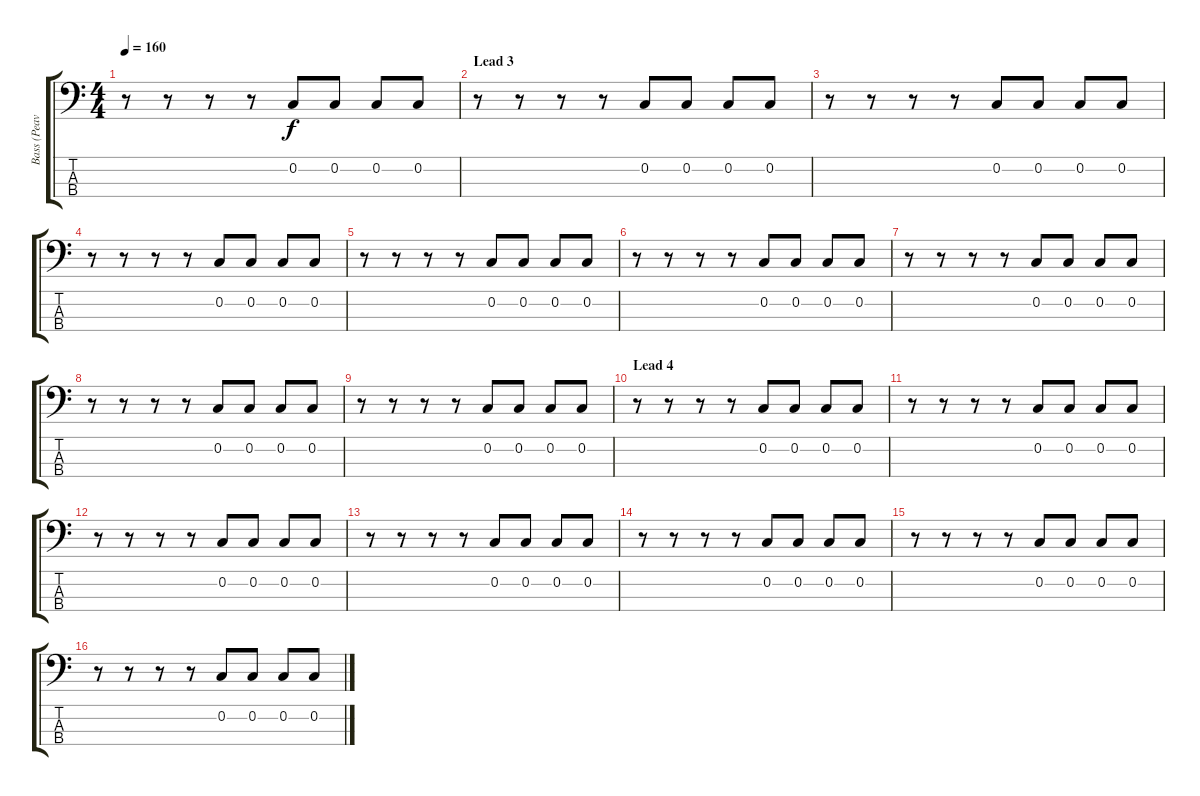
\track ("Bass (Peavey Wagner)" "Bass (Peav") {instrument electricbasspick}
\staff {score tabs}
\tuning (F2 C2 G1 D1) {hide}
\ts (4 4)
\tempo 160
\clef f4
\ks c
r.8{dy f} r.8 r.8 r.8 0.2.8 0.2.8 0.2.8 0.2.8 |
\section ("" "Lead 3")
r.8 r.8 r.8 r.8 0.2.8 0.2.8 0.2.8 0.2.8 |
r.8 r.8 r.8 r.8 0.2.8 0.2.8 0.2.8 0.2.8 |
r.8 r.8 r.8 r.8 0.2.8 0.2.8 0.2.8 0.2.8 |
r.8 r.8 r.8 r.8 0.2.8 0.2.8 0.2.8 0.2.8 |
r.8 r.8 r.8 r.8 0.2.8 0.2.8 0.2.8 0.2.8 |
r.8 r.8 r.8 r.8 0.2.8 0.2.8 0.2.8 0.2.8 |
r.8 r.8 r.8 r.8 0.2.8 0.2.8 0.2.8 0.2.8 |
r.8 r.8 r.8 r.8 0.2.8 0.2.8 0.2.8 0.2.8 |
\section ("" "Lead 4")
r.8 r.8 r.8 r.8 0.2.8 0.2.8 0.2.8 0.2.8 |
r.8 r.8 r.8 r.8 0.2.8 0.2.8 0.2.8 0.2.8 |
r.8 r.8 r.8 r.8 0.2.8 0.2.8 0.2.8 0.2.8 |
r.8 r.8 r.8 r.8 0.2.8 0.2.8 0.2.8 0.2.8 |
r.8 r.8 r.8 r.8 0.2.8 0.2.8 0.2.8 0.2.8 |
r.8 r.8 r.8 r.8 0.2.8 0.2.8 0.2.8 0.2.8 |
r.8 r.8 r.8 r.8 0.2.8 0.2.8 0.2.8 0.2.8
